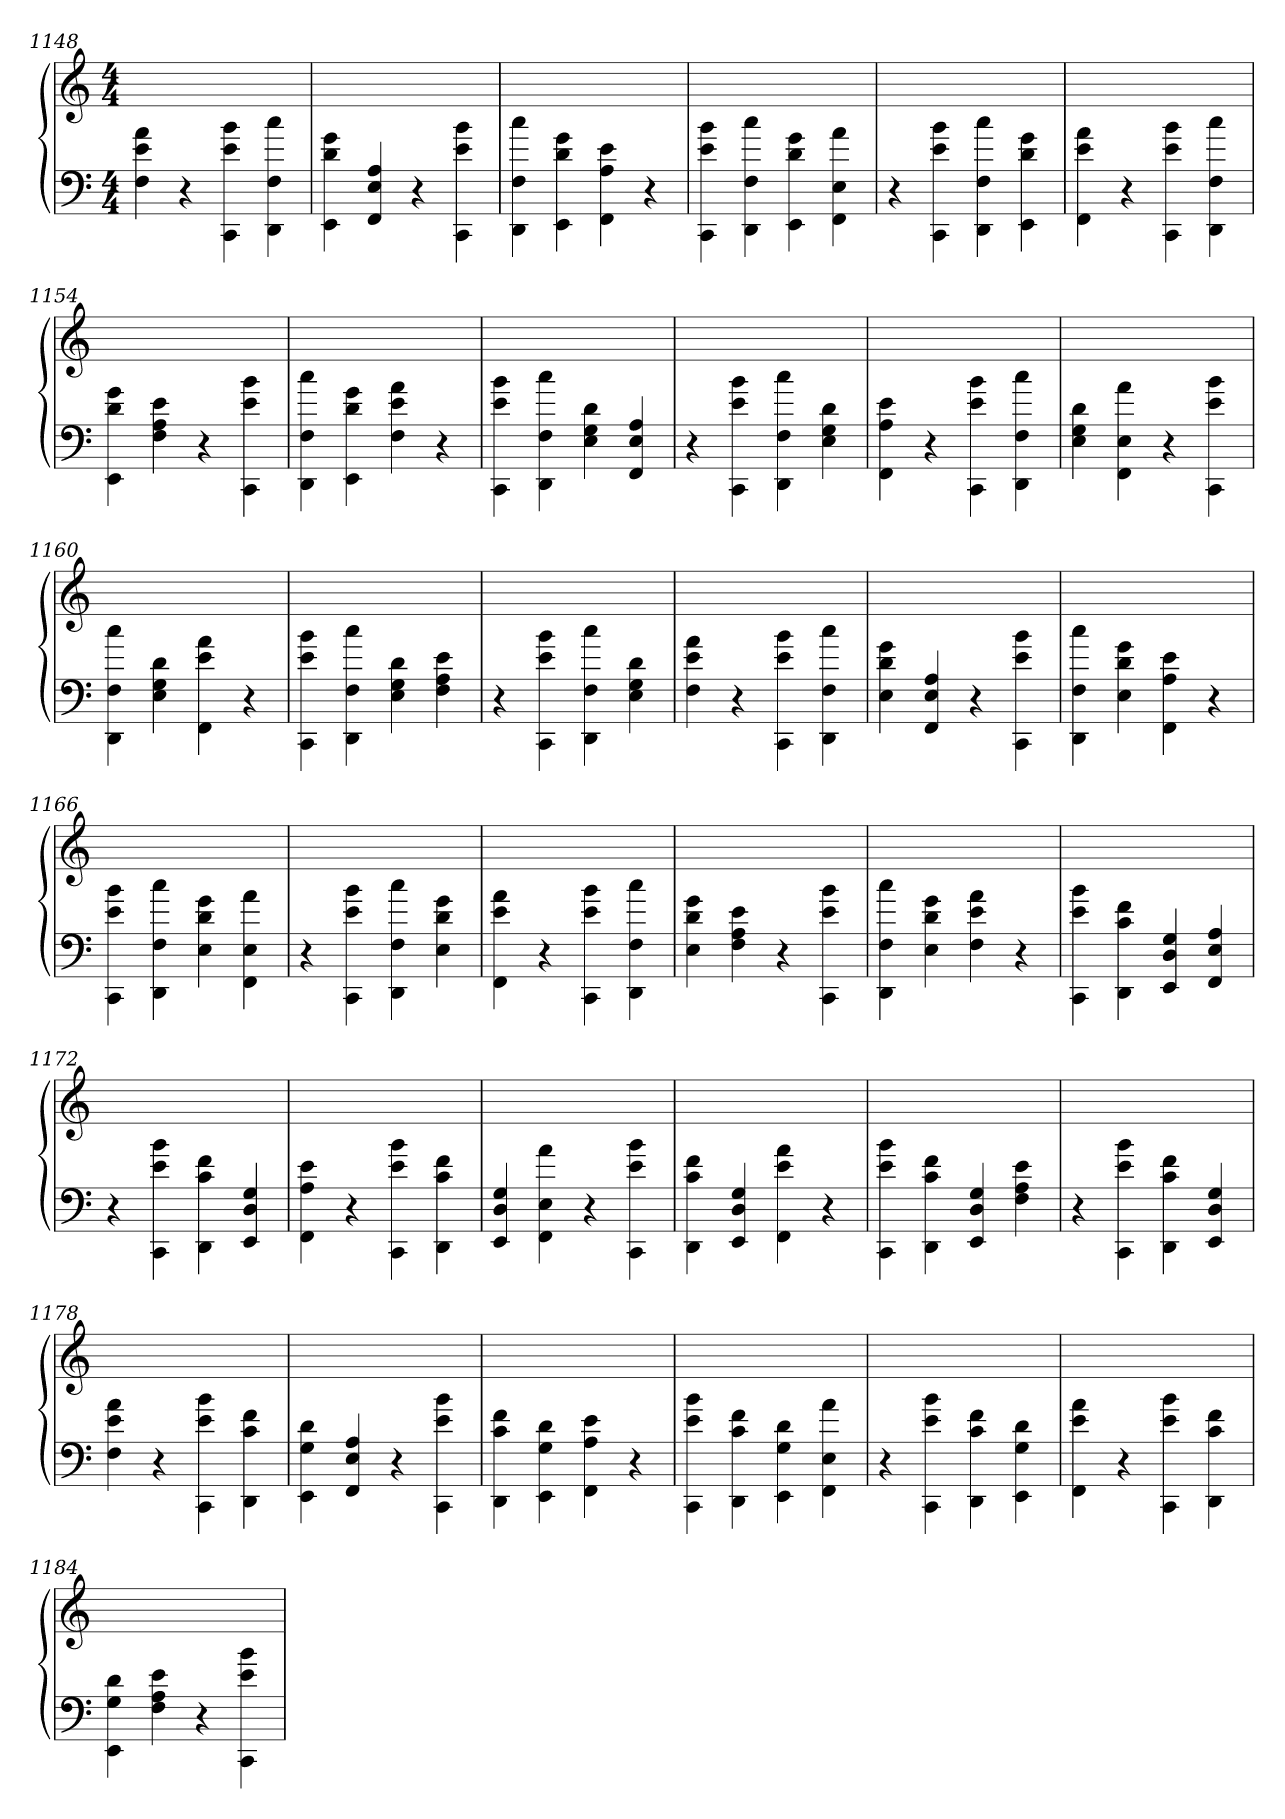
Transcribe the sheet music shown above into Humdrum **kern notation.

**kern	**kern
*part2	*part1
*staff2	*staff1
*clefF4	*clefG2
*k[]	*k[]
*C:	*C:
*M4/4	*M4/4
=1148	=1148
4F 4e 4a	1ryy
4r	.
4CC 4e 4b	.
4DD 4F 4cc	.
=1149	=1149
4EE 4d 4g	1ryy
4FF 4E 4A	.
4r	.
4CC 4e 4b	.
=1150	=1150
4DD 4F 4cc	1ryy
4EE 4d 4g	.
4FF 4A 4e	.
4r	.
=1151	=1151
4CC 4e 4b	1ryy
4DD 4F 4cc	.
4EE 4d 4g	.
4FF 4E 4a	.
=1152	=1152
4r	1ryy
4CC 4e 4b	.
4DD 4F 4cc	.
4EE 4d 4g	.
=1153	=1153
4FF 4e 4a	1ryy
4r	.
4CC 4e 4b	.
4DD 4F 4cc	.
=1154	=1154
4EE 4d 4g	1ryy
4F 4A 4e	.
4r	.
4CC 4e 4b	.
=1155	=1155
4DD 4F 4cc	1ryy
4EE 4d 4g	.
4F 4e 4a	.
4r	.
=1156	=1156
4CC 4e 4b	1ryy
4DD 4F 4cc	.
4E 4G 4d	.
4FF 4E 4A	.
=1157	=1157
4r	1ryy
4CC 4e 4b	.
4DD 4F 4cc	.
4E 4G 4d	.
=1158	=1158
4FF 4A 4e	1ryy
4r	.
4CC 4e 4b	.
4DD 4F 4cc	.
=1159	=1159
4E 4G 4d	1ryy
4FF 4E 4a	.
4r	.
4CC 4e 4b	.
=1160	=1160
4DD 4F 4cc	1ryy
4E 4G 4d	.
4FF 4e 4a	.
4r	.
=1161	=1161
4CC 4e 4b	1ryy
4DD 4F 4cc	.
4E 4G 4d	.
4F 4A 4e	.
=1162	=1162
4r	1ryy
4CC 4e 4b	.
4DD 4F 4cc	.
4E 4G 4d	.
=1163	=1163
4F 4e 4a	1ryy
4r	.
4CC 4e 4b	.
4DD 4F 4cc	.
=1164	=1164
4E 4d 4g	1ryy
4FF 4E 4A	.
4r	.
4CC 4e 4b	.
=1165	=1165
4DD 4F 4cc	1ryy
4E 4d 4g	.
4FF 4A 4e	.
4r	.
=1166	=1166
4CC 4e 4b	1ryy
4DD 4F 4cc	.
4E 4d 4g	.
4FF 4E 4a	.
=1167	=1167
4r	1ryy
4CC 4e 4b	.
4DD 4F 4cc	.
4E 4d 4g	.
=1168	=1168
4FF 4e 4a	1ryy
4r	.
4CC 4e 4b	.
4DD 4F 4cc	.
=1169	=1169
4E 4d 4g	1ryy
4F 4A 4e	.
4r	.
4CC 4e 4b	.
=1170	=1170
4DD 4F 4cc	1ryy
4E 4d 4g	.
4F 4e 4a	.
4r	.
=1171	=1171
4CC 4e 4b	1ryy
4DD 4c 4f	.
4EE 4D 4G	.
4FF 4E 4A	.
=1172	=1172
4r	1ryy
4CC 4e 4b	.
4DD 4c 4f	.
4EE 4D 4G	.
=1173	=1173
4FF 4A 4e	1ryy
4r	.
4CC 4e 4b	.
4DD 4c 4f	.
=1174	=1174
4EE 4D 4G	1ryy
4FF 4E 4a	.
4r	.
4CC 4e 4b	.
=1175	=1175
4DD 4c 4f	1ryy
4EE 4D 4G	.
4FF 4e 4a	.
4r	.
=1176	=1176
4CC 4e 4b	1ryy
4DD 4c 4f	.
4EE 4D 4G	.
4F 4A 4e	.
=1177	=1177
4r	1ryy
4CC 4e 4b	.
4DD 4c 4f	.
4EE 4D 4G	.
=1178	=1178
4F 4e 4a	1ryy
4r	.
4CC 4e 4b	.
4DD 4c 4f	.
=1179	=1179
4EE 4G 4d	1ryy
4FF 4E 4A	.
4r	.
4CC 4e 4b	.
=1180	=1180
4DD 4c 4f	1ryy
4EE 4G 4d	.
4FF 4A 4e	.
4r	.
=1181	=1181
4CC 4e 4b	1ryy
4DD 4c 4f	.
4EE 4G 4d	.
4FF 4E 4a	.
=1182	=1182
4r	1ryy
4CC 4e 4b	.
4DD 4c 4f	.
4EE 4G 4d	.
=1183	=1183
4FF 4e 4a	1ryy
4r	.
4CC 4e 4b	.
4DD 4c 4f	.
=1184	=1184
4EE 4G 4d	1ryy
4F 4A 4e	.
4r	.
4CC 4e 4b	.
=	=
*-	*-
